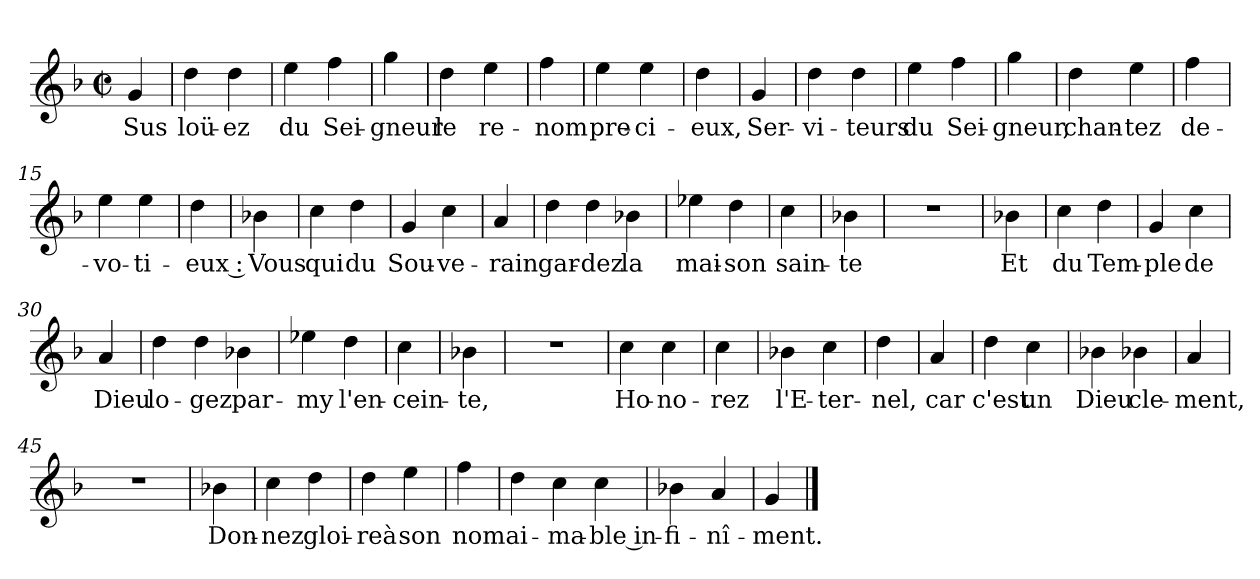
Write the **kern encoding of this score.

**kern	**text
*part1	*part1
*staff1	*staff1
*clefG2	*
*k[b-]	*
*F:	*
*M2/2	*
*met(c|)	*
=1	=1
4g	Sus
=2	=2
4dd	loü-
4dd	-ez
=3	=3
4ee	du
4ff	Sei-
=4	=4
4gg	-gneur
=5	=5
4dd	le
4ee	re-
=6	=6
4ff	-nom
=7	=7
4ee	pre-
4ee	-ci-
=8	=8
4dd	-eux,
=9	=9
4g	Ser-
=10	=10
4dd	-vi-
4dd	-teurs
=11	=11
4ee	du
4ff	Sei-
=12	=12
4gg	-gneur,
=13	=13
4dd	chan-
4ee	-tez
=14	=14
4ff	de-
=15	=15
4ee	-vo-
4ee	-ti-
=16	=16
4dd	-eux :
=17	=17
4b-X	Vous
=18	=18
4cc	qui
4dd	du
=19	=19
4g	Sou-
4cc	-ve-
=20	=20
4a	-rain
=21	=21
4dd	gar-
4dd	-dez
4b-X	la
=23	=23
4ee-X	mai-
4dd	-son
=24	=24
4cc	sain-
=25	=25
4b-X	-te
=26	=26
1r	.
=27	=27
4b-X	Et
=28	=28
4cc	du
4dd	Tem-
=29	=29
4g	-ple
4cc	de
=30	=30
4a	Dieu
=31	=31
4dd	lo-
4dd	-gez
4b-X	par-
=33	=33
4ee-X	-my
4dd	l'en-
=34	=34
4cc	-cein-
=35	=35
4b-X	-te,
=36	=36
1r	.
=37	=37
4cc	Ho-
4cc	-no-
=38	=38
4cc	-rez
=39	=39
4b-X	l'E-
4cc	-ter-
=40	=40
4dd	-nel,
=41	=41
4a	car
=42	=42
4dd	c'est
4cc	un
=43	=43
4b-X	Dieu
4b-X	cle-
=44	=44
4a	-ment,
=45	=45
1r	.
=46	=46
4b-X	Don-
=47	=47
4cc	-nez
4dd	gloi-
=48	=48
4dd	-reà
4ee	son
=49	=49
4ff	nom
=50	=50
4dd	ai-
4cc	-ma-
4cc	-ble in-
=52	=52
4b-X	-fi-
4a	-nî-
=53	=53
4g	-ment.
==	==
*-	*-
